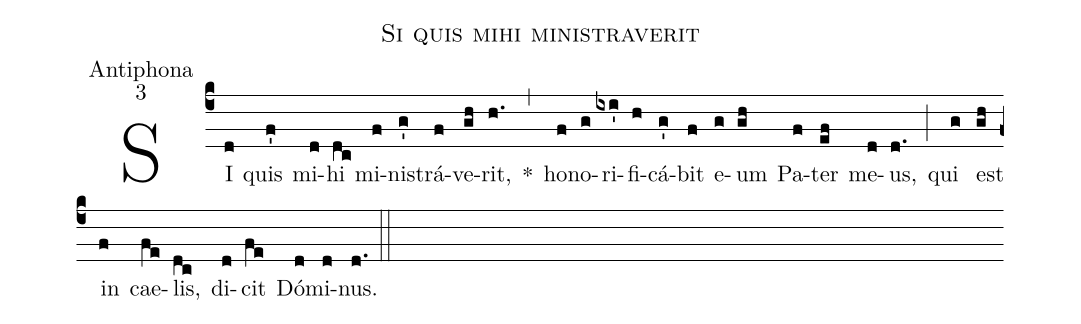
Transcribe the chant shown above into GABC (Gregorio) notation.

name:Si quis mihi ministraverit;
office-part:Antiphona;
mode:3;
%%
(c4) SI(d) quis(f') mi(d)hi(dc) mi(f)ni(g')strá(f)ve(gh)rit,(h.) *(,) ho(f)no(g)ri(ixi')fi(h)cá(g')bit(f) e(g)um(gh) Pa(f)ter(ef) me(d)us,(d.) (;) qui(g) est(gh) in(f) cae(fe)lis,(dc) di(d)cit(fe) Dó(d)mi(d)nus.(d.) (::)
